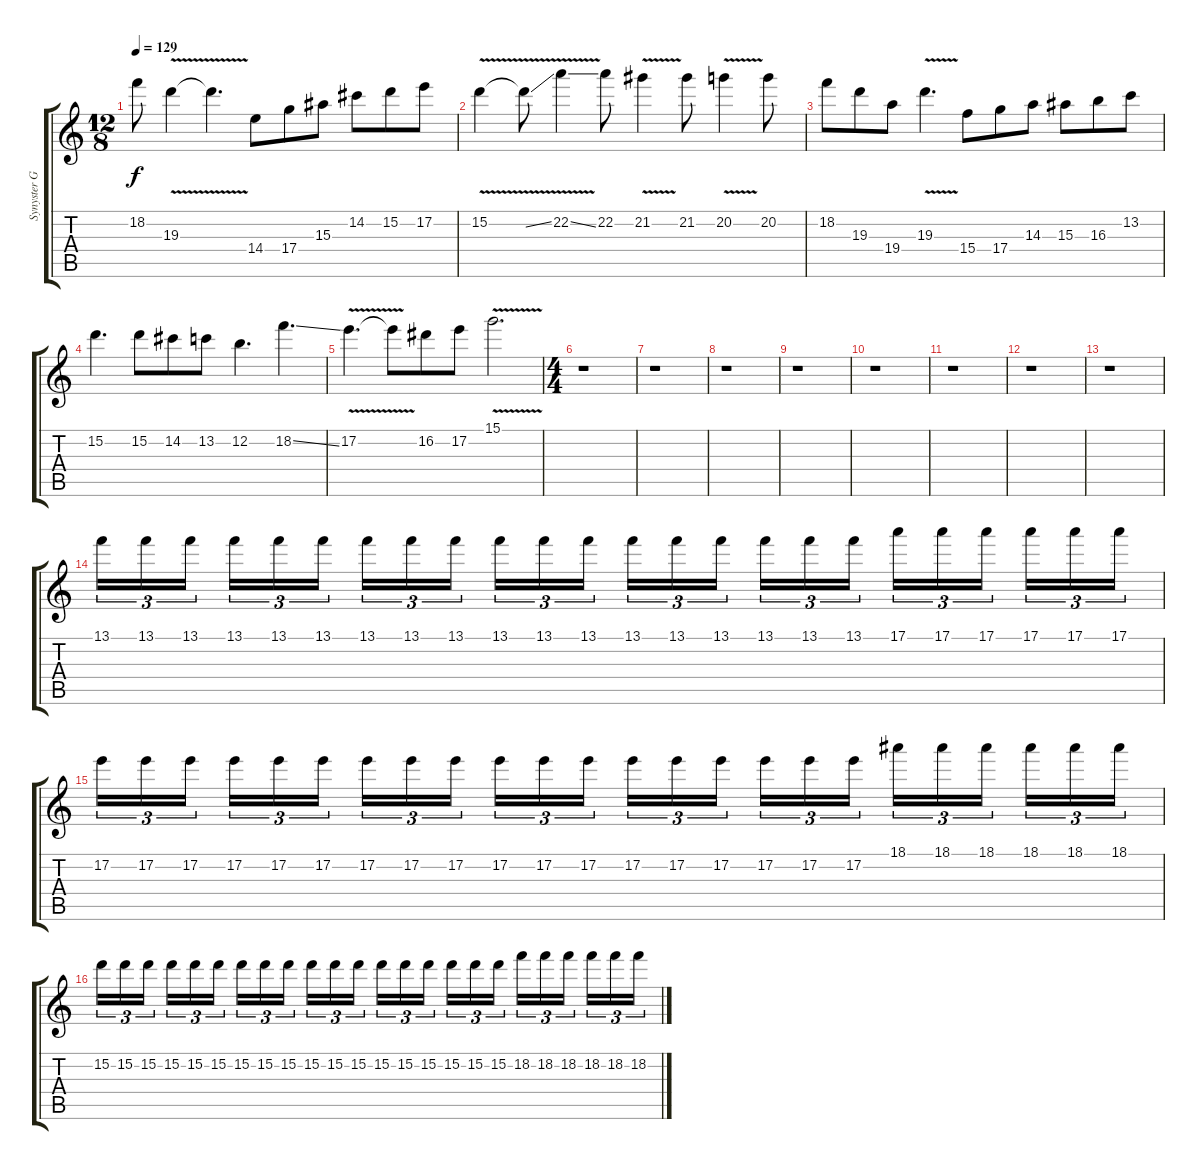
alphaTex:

\track ("Synyster Gates (Lead Guitar 1)" "Synyster G") {instrument distortionguitar}
\staff {score tabs}
\tuning (E4 B3 G3 D3 A2 D2) {hide}
\ts (12 8)
\tempo 129
\clef g2
\ks c
18.2.8{dy f} 19.3{v}.4 19.3{t}.4{d} 14.4.8 17.4.8 15.3.8 14.2.8 15.2.8 17.2.8 |
15.2{v}.4 15.2{ss t}.8 22.2{v ss}.4 22.2.8 21.2{v}.4 21.2.8 20.2{v}.4 20.2.8 |
18.2.8 19.3.8 19.4.8 19.3{v}.4{d} 15.4.8 17.4.8 14.3.8 15.3.8 16.3.8 13.2.8 |
15.2.4{d} 15.2.8 14.2.8 13.2.8 12.2.4{d} 18.2{ss}.4{d} |
17.2{v}.4{d} 17.2{t}.8 16.2.8 17.2.8 15.1{v}.2{d} |
\ts (4 4)
r.1 |
r.1 |
r.1 |
r.1 |
r.1 |
r.1 |
r.1 |
r.1 |
13.1.16{tu (3 2)} 13.1.16{tu (3 2)} 13.1.16{tu (3 2)} 13.1.16{tu (3 2)} 13.1.16{tu (3 2)} 13.1.16{tu (3 2)} 13.1.16{tu (3 2)} 13.1.16{tu (3 2)} 13.1.16{tu (3 2)} 13.1.16{tu (3 2)} 13.1.16{tu (3 2)} 13.1.16{tu (3 2)} 13.1.16{tu (3 2)} 13.1.16{tu (3 2)} 13.1.16{tu (3 2)} 13.1.16{tu (3 2)} 13.1.16{tu (3 2)} 13.1.16{tu (3 2)} 17.1.16{tu (3 2)} 17.1.16{tu (3 2)} 17.1.16{tu (3 2)} 17.1.16{tu (3 2)} 17.1.16{tu (3 2)} 17.1.16{tu (3 2)} |
17.2.16{tu (3 2)} 17.2.16{tu (3 2)} 17.2.16{tu (3 2)} 17.2.16{tu (3 2)} 17.2.16{tu (3 2)} 17.2.16{tu (3 2)} 17.2.16{tu (3 2)} 17.2.16{tu (3 2)} 17.2.16{tu (3 2)} 17.2.16{tu (3 2)} 17.2.16{tu (3 2)} 17.2.16{tu (3 2)} 17.2.16{tu (3 2)} 17.2.16{tu (3 2)} 17.2.16{tu (3 2)} 17.2.16{tu (3 2)} 17.2.16{tu (3 2)} 17.2.16{tu (3 2)} 18.1.16{tu (3 2)} 18.1.16{tu (3 2)} 18.1.16{tu (3 2)} 18.1.16{tu (3 2)} 18.1.16{tu (3 2)} 18.1.16{tu (3 2)} |
15.2.16{tu (3 2)} 15.2.16{tu (3 2)} 15.2.16{tu (3 2)} 15.2.16{tu (3 2)} 15.2.16{tu (3 2)} 15.2.16{tu (3 2)} 15.2.16{tu (3 2)} 15.2.16{tu (3 2)} 15.2.16{tu (3 2)} 15.2.16{tu (3 2)} 15.2.16{tu (3 2)} 15.2.16{tu (3 2)} 15.2.16{tu (3 2)} 15.2.16{tu (3 2)} 15.2.16{tu (3 2)} 15.2.16{tu (3 2)} 15.2.16{tu (3 2)} 15.2.16{tu (3 2)} 18.2.16{tu (3 2)} 18.2.16{tu (3 2)} 18.2.16{tu (3 2)} 18.2.16{tu (3 2)} 18.2.16{tu (3 2)} 18.2.16{tu (3 2)}
